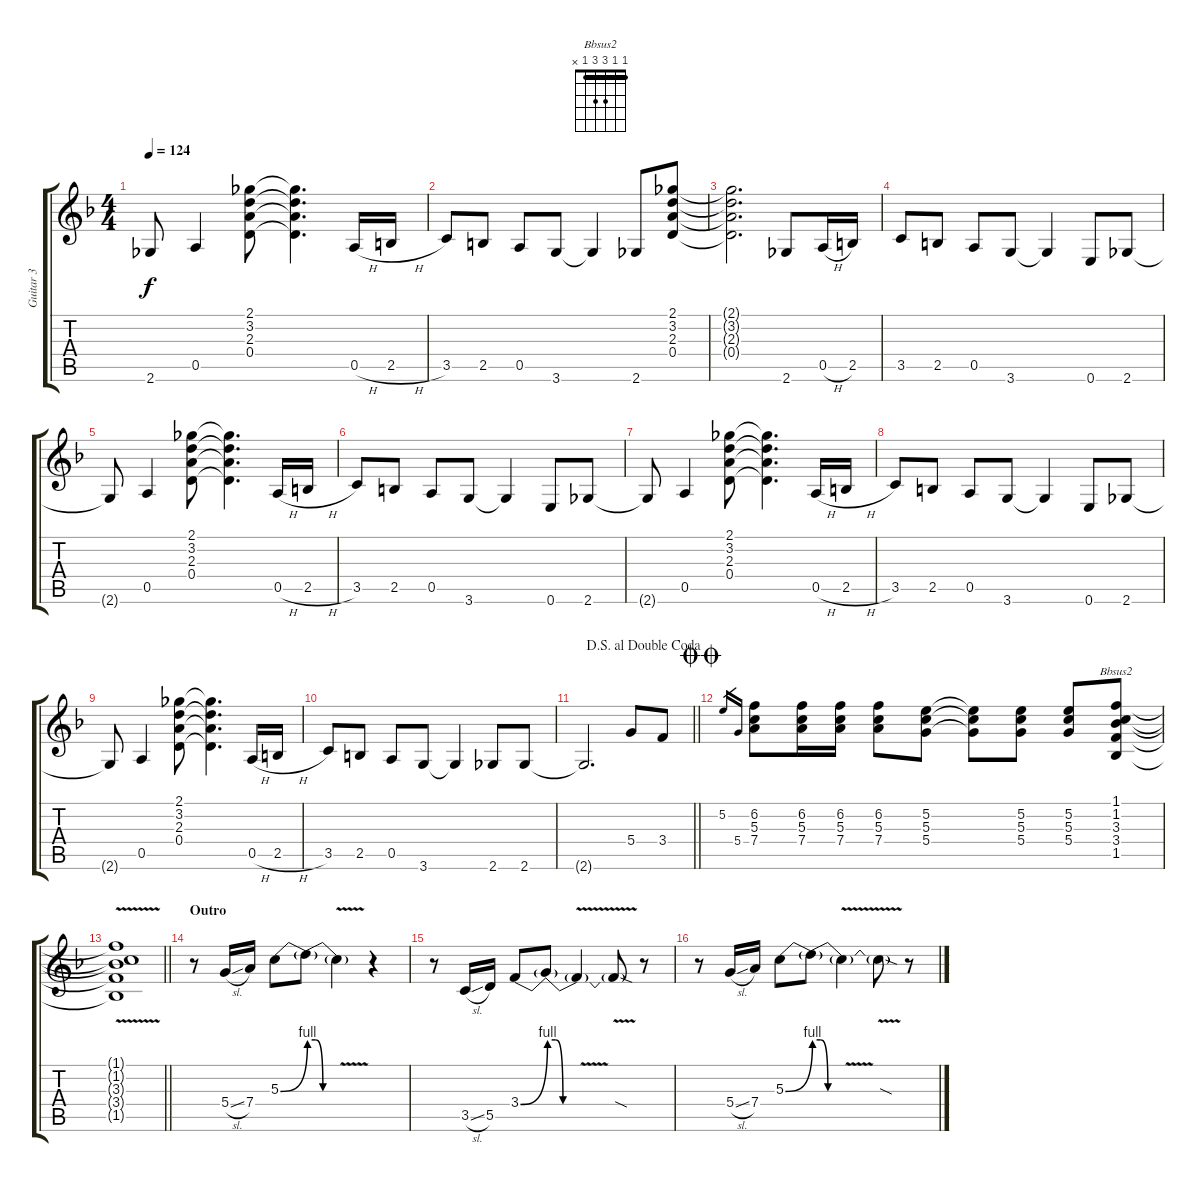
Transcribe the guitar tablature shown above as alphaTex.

\track ("Guitar 3" "Guitar 3") {instrument acousticguitarsteel}
\staff {score tabs}
\tuning (E4 B3 G3 D3 A2 E2) {hide}
\chord ("Bbsus2" 1 1 3 3 1 x) {barre 1}
\ts (4 4)
\tempo 124
\clef g2
\ks f
2.6{t}.8{dy f} 0.5.4 (2.1 3.2 2.3 0.4).8 (2.1{t} 3.2{t} 2.3{t} 0.4{t}).4{d} 0.5{h}.16 2.5{h}.16 |
3.5.8 2.5.8 0.5.8 3.6.8 3.6{t}.4 2.6.8 (2.1 3.2 2.3 0.4).8 |
(2.1{t} 3.2{t} 2.3{t} 0.4{t}).2{d} 2.6.8 0.5{h}.16 2.5.16 |
3.5.8 2.5.8 0.5.8 3.6.8 3.6{t}.4 0.6.8 2.6.8 |
2.6{t}.8 0.5.4 (2.1 3.2 2.3 0.4).8 (2.1{t} 3.2{t} 2.3{t} 0.4{t}).4{d} 0.5{h}.16 2.5{h}.16 |
3.5.8 2.5.8 0.5.8 3.6.8 3.6{t}.4 0.6.8 2.6.8 |
2.6{t}.8 0.5.4 (2.1 3.2 2.3 0.4).8 (2.1{t} 3.2{t} 2.3{t} 0.4{t}).4{d} 0.5{h}.16 2.5{h}.16 |
3.5.8 2.5.8 0.5.8 3.6.8 3.6{t}.4 0.6.8 2.6.8 |
2.6{t}.8 0.5.4 (2.1 3.2 2.3 0.4).8 (2.1{t} 3.2{t} 2.3{t} 0.4{t}).4{d} 0.5{h}.16 2.5{h}.16 |
3.5.8 2.5.8 0.5.8 3.6.8 3.6{t}.4 2.6.8 2.6.8 |
\jump dalsegnoaldoublecoda
\barLineRight lightlight
2.6{t}.2{d} 5.4.8 3.4.8 |
\jump doublecoda
5.2.16{gr} 5.4.16{gr} (6.2 5.3 7.4).8 (6.2 5.3 7.4).16 (6.2 5.3 7.4).16 (6.2 5.3 7.4).8 (5.2 5.3 5.4).8 (5.2{t} 5.3{t} 5.4{t}).8 (5.2 5.3 5.4).8 (5.2 5.3 5.4).8 (1.1 1.2 3.3 3.4 1.5).8{ch "Bbsus2"} |
\barLineRight lightlight
(1.1{v t} 1.2{t} 3.3{t} 3.4{t} 1.5{t}).1 |
\section ("" "Outro")
r.8{instrument electricguitarclean} 5.4{sl}.16 7.4.16 5.3{be (bend 0 0 60 4)}.8 5.3{be (custom 0 4 15 4 30 0 60 0) t}.8 5.3{v t}.4 r.4 |
r.8 3.5{sl}.16 5.5.16 3.4{be (bend 0 0 60 4)}.8 3.4{be (custom 0 4 15 4 30 0 60 0) t}.8 3.4{v t}.4 3.4{sod t}.8 r.8 |
r.8 5.4{sl}.16 7.4.16 5.3{be (bend 0 0 60 4)}.8 5.3{be (custom 0 4 15 4 30 0 60 0) t}.8 5.3{v t}.4 5.3{sod t}.8 r.8
